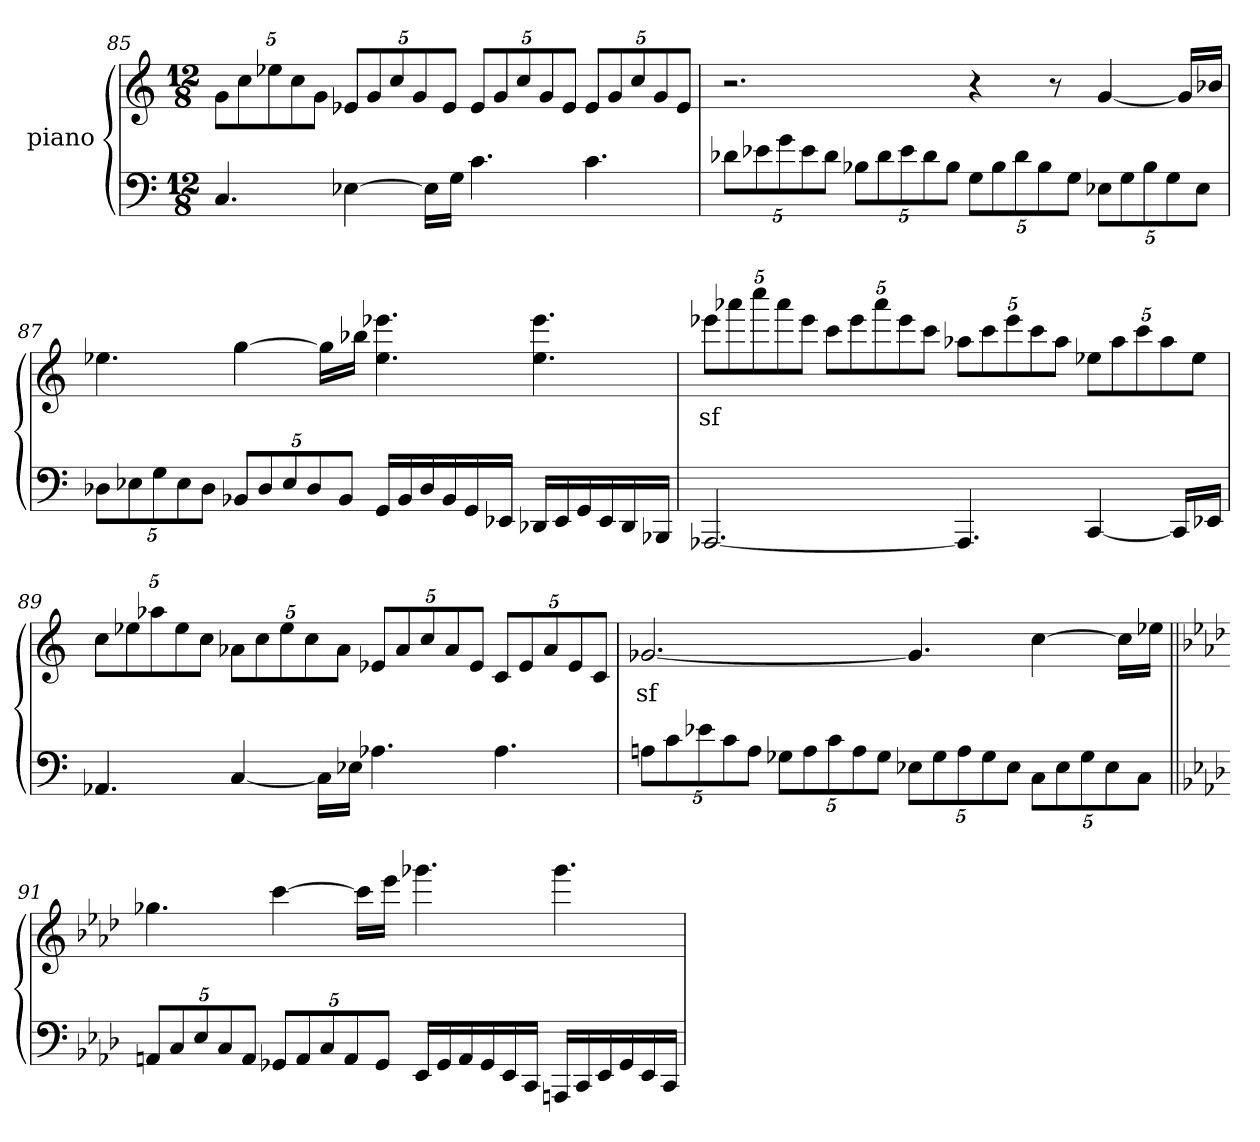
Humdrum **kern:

**kern	**kern	**text
*part2	*part1	*part1
*staff2	*staff1	*staff1
*	*I"piano	*
*clefF4	*clefG2	*
*k[]	*k[]	*
*M12/8	*M12/8	*
=85	=85	=85
4.C	40%3gL	.
.	40%3cc	.
.	40%3ee-X	.
.	40%3cc	.
.	40%3gJ	.
[4E-X	40%3e-L	.
.	40%3g	.
.	40%3cc	.
.	40%3g	.
16E-LL]	.	.
.	40%3e-J	.
16GJJ	.	.
4.c	40%3e-L	.
.	40%3g	.
.	40%3cc	.
.	40%3g	.
.	40%3e-J	.
4.c	40%3e-L	.
.	40%3g	.
.	40%3cc	.
.	40%3g	.
.	40%3e-J	.
=86	=86	=86
40%3d-XL	2.r	.
40%3e-X	.	.
40%3g	.	.
40%3e-	.	.
40%3d-J	.	.
40%3B-XL	.	.
40%3d-	.	.
40%3e-	.	.
40%3d-	.	.
40%3B-J	.	.
40%3GL	4r	.
40%3B-	.	.
40%3d-	.	.
40%3B-	.	.
.	8r	.
40%3GJ	.	.
40%3E-L	[4g	.
40%3G	.	.
40%3B-	.	.
40%3G	.	.
.	16gLL]	.
40%3E-J	.	.
.	16b-XJJ	.
=87	=87	=87
40%3D-XL	4.ee-X	.
40%3E-X	.	.
40%3G	.	.
40%3E-	.	.
40%3D-J	.	.
40%3BB-XL	[4gg	.
40%3D-	.	.
40%3E-	.	.
40%3D-	.	.
.	16ggLL]	.
40%3BB-J	.	.
.	16bb-XJJ	.
16GGLL	4.ee- 4.eee-	.
16BB-	.	.
16D-	.	.
16BB-	.	.
16GG	.	.
16EE-JJ	.	.
16DD-LL	4.ee- 4.eee-	.
16EE-	.	.
16GG	.	.
16EE-	.	.
16DD-	.	.
16BBB-JJ	.	.
=88	=88	=88
[2.AAA-X	40%3eee-XL	sf
.	40%3aaa-X	.
.	40%3cccc	.
.	40%3aaa-	.
.	40%3eee-J	.
.	40%3cccL	.
.	40%3eee-	.
.	40%3aaa-	.
.	40%3eee-	.
.	40%3cccJ	.
4.AAA-]	40%3aa-L	.
.	40%3ccc	.
.	40%3eee-	.
.	40%3ccc	.
.	40%3aa-J	.
[4CC	40%3ee-L	.
.	40%3aa-	.
.	40%3ccc	.
.	40%3aa-	.
16CCLL]	.	.
.	40%3ee-J	.
16EE-XJJ	.	.
=89	=89	=89
4.AA-X	40%3ccL	.
.	40%3ee-X	.
.	40%3aa-X	.
.	40%3ee-	.
.	40%3ccJ	.
[4C	40%3a-L	.
.	40%3cc	.
.	40%3ee-	.
.	40%3cc	.
16CLL]	.	.
.	40%3a-J	.
16E-XJJ	.	.
4.A-	40%3e-L	.
.	40%3a-	.
.	40%3cc	.
.	40%3a-	.
.	40%3e-J	.
4.A-	40%3cL	.
.	40%3e-	.
.	40%3a-	.
.	40%3e-	.
.	40%3cJ	.
=90	=90	=90
40%3AnL	[2.g-X	sf
40%3c	.	.
40%3e-X	.	.
40%3c	.	.
40%3AJ	.	.
40%3G-XL	.	.
40%3A	.	.
40%3c	.	.
40%3A	.	.
40%3G-J	.	.
40%3E-L	4.g-]	.
40%3G-	.	.
40%3A	.	.
40%3G-	.	.
40%3E-J	.	.
40%3CL	[4cc	.
40%3E-	.	.
40%3G-	.	.
40%3E-	.	.
.	16ccLL]	.
40%3CJ	.	.
.	16ee-XJJ	.
=91||	=91||	=91||
*k[b-e-a-d-]	*k[b-e-a-d-]	*
40%3AAnL	4.gg-X	.
40%3C	.	.
40%3E-	.	.
40%3C	.	.
40%3AAJ	.	.
40%3GG-XL	[4ccc	.
40%3AA	.	.
40%3C	.	.
40%3AA	.	.
.	16cccLL]	.
40%3GG-J	.	.
.	16eee-JJ	.
16EE-LL	4.ggg-	.
16GG-	.	.
16AA	.	.
16GG-	.	.
16EE-	.	.
16CCJJ	.	.
16AAAnLL	4.ggg-	.
16CC	.	.
16EE-	.	.
16GG-	.	.
16EE-	.	.
16CCJJ	.	.
=	=	=
*-	*-	*-
